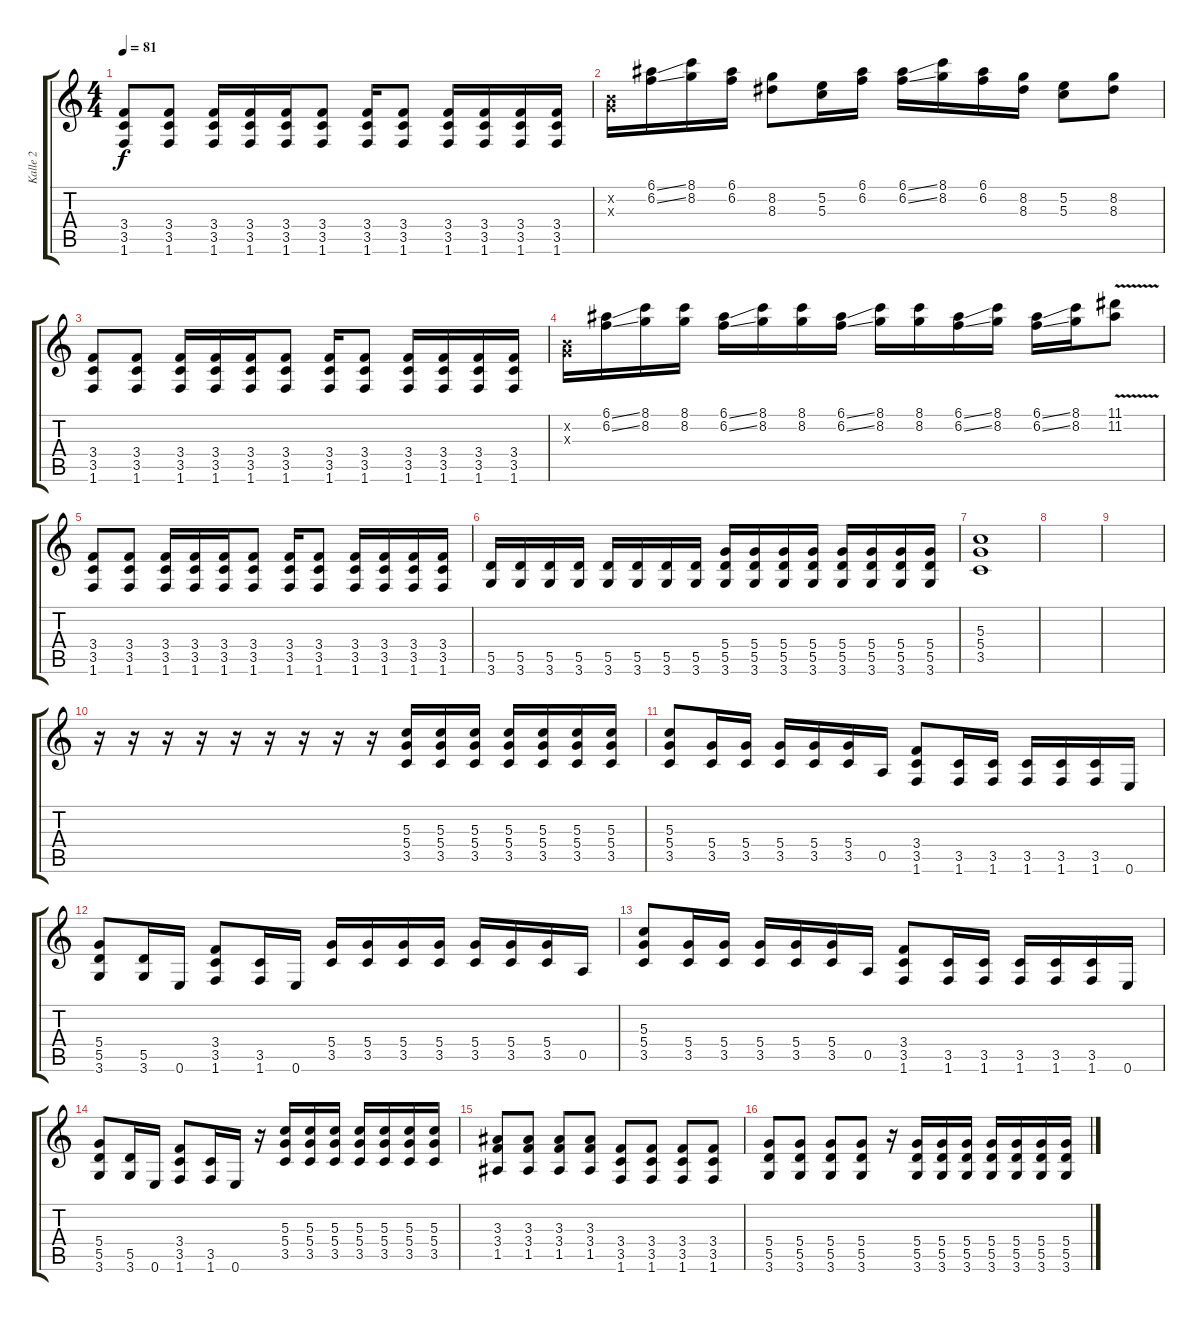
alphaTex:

\track ("Kalle 2" "Kalle 2") {instrument distortionguitar}
\staff {score tabs}
\tuning (E4 B3 G3 D3 A2 E2) {hide}
\ts (4 4)
\tempo 81
\clef g2
\ks c
(3.4 3.5 1.6).8{dy f} (3.4 3.5 1.6).8 (3.4 3.5 1.6).16 (3.4 3.5 1.6).16 (3.4 3.5 1.6).16 (3.4 3.5 1.6).8 (3.4 3.5 1.6).16 (3.4 3.5 1.6).8 (3.4 3.5 1.6).16 (3.4 3.5 1.6).16 (3.4 3.5 1.6).16 (3.4 3.5 1.6).16 |
(0.2{x} 0.3{x}).16 (6.1{ss} 6.2{ss}).16 (8.1 8.2).16 (6.1 6.2).16 (8.2 8.3).8 (5.2 5.3).16 (6.1 6.2).16 (6.1{ss} 6.2{ss}).16 (8.1 8.2).16 (6.1 6.2).16 (8.2 8.3).16 (5.2 5.3).8 (8.2 8.3).8 |
(3.4 3.5 1.6).8 (3.4 3.5 1.6).8 (3.4 3.5 1.6).16 (3.4 3.5 1.6).16 (3.4 3.5 1.6).16 (3.4 3.5 1.6).8 (3.4 3.5 1.6).16 (3.4 3.5 1.6).8 (3.4 3.5 1.6).16 (3.4 3.5 1.6).16 (3.4 3.5 1.6).16 (3.4 3.5 1.6).16 |
(0.2{x} 0.3{x}).16 (6.1{ss} 6.2{ss}).16 (8.1 8.2).16 (8.1 8.2).16 (6.1{ss} 6.2{ss}).16 (8.1 8.2).16 (8.1 8.2).16 (6.1{ss} 6.2{ss}).16 (8.1 8.2).16 (8.1 8.2).16 (6.1{ss} 6.2{ss}).16 (8.1 8.2).16 (6.1{ss} 6.2{ss}).16 (8.1 8.2).16 (11.1{v} 11.2).8 |
(3.4 3.5 1.6).8 (3.4 3.5 1.6).8 (3.4 3.5 1.6).16 (3.4 3.5 1.6).16 (3.4 3.5 1.6).16 (3.4 3.5 1.6).8 (3.4 3.5 1.6).16 (3.4 3.5 1.6).8 (3.4 3.5 1.6).16 (3.4 3.5 1.6).16 (3.4 3.5 1.6).16 (3.4 3.5 1.6).16 |
(5.5 3.6).16 (5.5 3.6).16 (5.5 3.6).16 (5.5 3.6).16 (5.5 3.6).16 (5.5 3.6).16 (5.5 3.6).16 (5.5 3.6).16 (5.4 5.5 3.6).16 (5.4 5.5 3.6).16 (5.4 5.5 3.6).16 (5.4 5.5 3.6).16 (5.4 5.5 3.6).16 (5.4 5.5 3.6).16 (5.4 5.5 3.6).16 (5.4 5.5 3.6).16 |
(5.3 5.4 3.5).1 |
|
|
r.16 r.16 r.16 r.16 r.16 r.16 r.16 r.16 r.16 (5.3 5.4 3.5).16 (5.3 5.4 3.5).16 (5.3 5.4 3.5).16 (5.3 5.4 3.5).16 (5.3 5.4 3.5).16 (5.3 5.4 3.5).16 (5.3 5.4 3.5).16 |
(5.3 5.4 3.5).8 (5.4 3.5).16 (5.4 3.5).16 (5.4 3.5).16 (5.4 3.5).16 (5.4 3.5).16 0.5.16 (3.4 3.5 1.6).8 (3.5 1.6).16 (3.5 1.6).16 (3.5 1.6).16 (3.5 1.6).16 (3.5 1.6).16 0.6.16 |
(5.4 5.5 3.6).8 (5.5 3.6).16 0.6.16 (3.4 3.5 1.6).8 (3.5 1.6).16 0.6.16 (5.4 3.5).16 (5.4 3.5).16 (5.4 3.5).16 (5.4 3.5).16 (5.4 3.5).16 (5.4 3.5).16 (5.4 3.5).16 0.5.16 |
(5.3 5.4 3.5).8 (5.4 3.5).16 (5.4 3.5).16 (5.4 3.5).16 (5.4 3.5).16 (5.4 3.5).16 0.5.16 (3.4 3.5 1.6).8 (3.5 1.6).16 (3.5 1.6).16 (3.5 1.6).16 (3.5 1.6).16 (3.5 1.6).16 0.6.16 |
(5.4 5.5 3.6).8 (5.5 3.6).16 0.6.16 (3.4 3.5 1.6).8 (3.5 1.6).16 0.6.16 r.16 (5.3 5.4 3.5).16 (5.3 5.4 3.5).16 (5.3 5.4 3.5).16 (5.3 5.4 3.5).16 (5.3 5.4 3.5).16 (5.3 5.4 3.5).16 (5.3 5.4 3.5).16 |
(3.3 3.4 1.5).8 (3.3 3.4 1.5).8 (3.3 3.4 1.5).8 (3.3 3.4 1.5).8 (3.4 3.5 1.6).8 (3.4 3.5 1.6).8 (3.4 3.5 1.6).8 (3.4 3.5 1.6).8 |
(5.4 5.5 3.6).8 (5.4 5.5 3.6).8 (5.4 5.5 3.6).8 (5.4 5.5 3.6).8 r.16 (5.4 5.5 3.6).16 (5.4 5.5 3.6).16 (5.4 5.5 3.6).16 (5.4 5.5 3.6).16 (5.4 5.5 3.6).16 (5.4 5.5 3.6).16 (5.4 5.5 3.6).16
